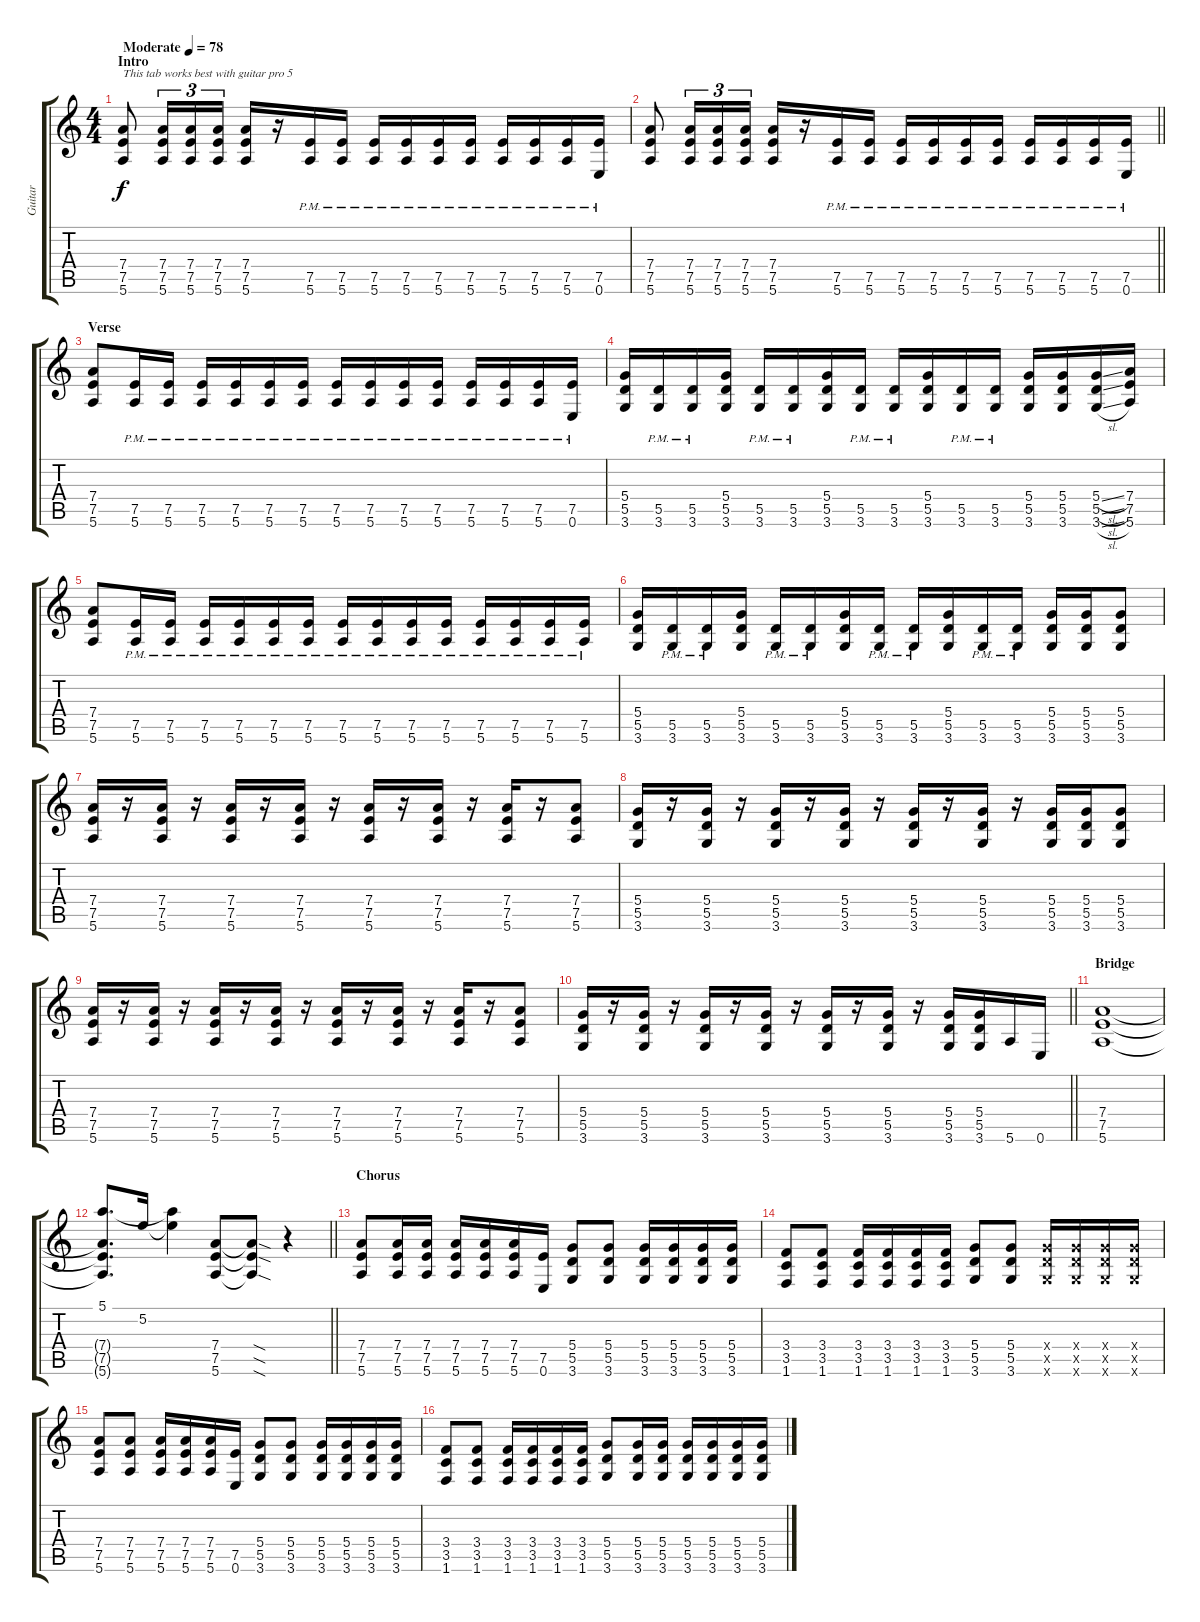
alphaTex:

\track ("Guitar" "Guitar") {instrument distortionguitar}
\staff {score tabs}
\tuning (E4 B3 G3 D3 A2 E2) {hide}
\ts (4 4)
\section ("" "Intro")
\tempo (78 "Moderate")
\clef g2
\ks c
(7.4 7.5 5.6).8{txt "This tab works best with guitar pro 5" dy f instrument distortionguitar} (7.4 7.5 5.6).16{tu (3 2)} (7.4 7.5 5.6).16{tu (3 2)} (7.4 7.5 5.6).16{tu (3 2)} (7.4 7.5 5.6).16 r.16 (7.5{pm} 5.6{pm}).16 (7.5{pm} 5.6{pm}).16 (7.5{pm} 5.6{pm}).16 (7.5{pm} 5.6{pm}).16 (7.5{pm} 5.6{pm}).16 (7.5{pm} 5.6{pm}).16 (7.5{pm} 5.6{pm}).16 (7.5{pm} 5.6{pm}).16 (7.5{pm} 5.6{pm}).16 (7.5{pm} 0.6{pm}).16 |
\barLineRight lightlight
(7.4 7.5 5.6).8 (7.4 7.5 5.6).16{tu (3 2)} (7.4 7.5 5.6).16{tu (3 2)} (7.4 7.5 5.6).16{tu (3 2)} (7.4 7.5 5.6).16 r.16 (7.5{pm} 5.6{pm}).16 (7.5{pm} 5.6{pm}).16 (7.5{pm} 5.6{pm}).16 (7.5{pm} 5.6{pm}).16 (7.5{pm} 5.6{pm}).16 (7.5{pm} 5.6{pm}).16 (7.5{pm} 5.6{pm}).16 (7.5{pm} 5.6{pm}).16 (7.5{pm} 5.6{pm}).16 (7.5{pm} 0.6{pm}).16 |
\section ("" "Verse")
(7.4 7.5 5.6).8 (7.5{pm} 5.6{pm}).16 (7.5{pm} 5.6{pm}).16 (7.5{pm} 5.6{pm}).16 (7.5{pm} 5.6{pm}).16 (7.5{pm} 5.6{pm}).16 (7.5{pm} 5.6{pm}).16 (7.5{pm} 5.6{pm}).16 (7.5{pm} 5.6{pm}).16 (7.5{pm} 5.6{pm}).16 (7.5{pm} 5.6{pm}).16 (7.5{pm} 5.6{pm}).16 (7.5{pm} 5.6{pm}).16 (7.5{pm} 5.6{pm}).16 (7.5{pm} 0.6{pm}).16 |
(5.4 5.5 3.6).16 (5.5{pm} 3.6{pm}).16 (5.5{pm} 3.6{pm}).16 (5.4 5.5 3.6).16 (5.5{pm} 3.6{pm}).16 (5.5{pm} 3.6{pm}).16 (5.4 5.5 3.6).16 (5.5{pm} 3.6{pm}).16 (5.5{pm} 3.6{pm}).16 (5.4 5.5 3.6).16 (5.5{pm} 3.6{pm}).16 (5.5{pm} 3.6{pm}).16 (5.4 5.5 3.6).16 (5.4 5.5 3.6).16 (5.4{sl} 5.5{sl} 3.6{sl}).16 (7.4 7.5 5.6).16 |
(7.4 7.5 5.6).8 (7.5{pm} 5.6{pm}).16 (7.5{pm} 5.6{pm}).16 (7.5{pm} 5.6{pm}).16 (7.5{pm} 5.6{pm}).16 (7.5{pm} 5.6{pm}).16 (7.5{pm} 5.6{pm}).16 (7.5{pm} 5.6{pm}).16 (7.5{pm} 5.6{pm}).16 (7.5{pm} 5.6{pm}).16 (7.5{pm} 5.6{pm}).16 (7.5{pm} 5.6{pm}).16 (7.5{pm} 5.6{pm}).16 (7.5{pm} 5.6{pm}).16 (7.5{pm} 5.6{pm}).16 |
(5.4 5.5 3.6).16 (5.5{pm} 3.6{pm}).16 (5.5{pm} 3.6{pm}).16 (5.4 5.5 3.6).16 (5.5{pm} 3.6{pm}).16 (5.5{pm} 3.6{pm}).16 (5.4 5.5 3.6).16 (5.5{pm} 3.6{pm}).16 (5.5{pm} 3.6{pm}).16 (5.4 5.5 3.6).16 (5.5{pm} 3.6{pm}).16 (5.5{pm} 3.6{pm}).16 (5.4 5.5 3.6).16 (5.4 5.5 3.6).16 (5.4 5.5 3.6).8 |
(7.4 7.5 5.6).16 r.16 (7.4 7.5 5.6).16 r.16 (7.4 7.5 5.6).16 r.16 (7.4 7.5 5.6).16 r.16 (7.4 7.5 5.6).16 r.16 (7.4 7.5 5.6).16 r.16 (7.4 7.5 5.6).16 r.16 (7.4 7.5 5.6).8 |
(5.4 5.5 3.6).16 r.16 (5.4 5.5 3.6).16 r.16 (5.4 5.5 3.6).16 r.16 (5.4 5.5 3.6).16 r.16 (5.4 5.5 3.6).16 r.16 (5.4 5.5 3.6).16 r.16 (5.4 5.5 3.6).16 (5.4 5.5 3.6).16 (5.4 5.5 3.6).8 |
(7.4 7.5 5.6).16 r.16 (7.4 7.5 5.6).16 r.16 (7.4 7.5 5.6).16 r.16 (7.4 7.5 5.6).16 r.16 (7.4 7.5 5.6).16 r.16 (7.4 7.5 5.6).16 r.16 (7.4 7.5 5.6).16 r.16 (7.4 7.5 5.6).8 |
\barLineRight lightlight
(5.4 5.5 3.6).16 r.16 (5.4 5.5 3.6).16 r.16 (5.4 5.5 3.6).16 r.16 (5.4 5.5 3.6).16 r.16 (5.4 5.5 3.6).16 r.16 (5.4 5.5 3.6).16 r.16 (5.4 5.5 3.6).16 (5.4 5.5 3.6).16 5.6.16 0.6.16 |
\section ("" "Bridge")
(7.4 7.5 5.6).1 |
\barLineRight lightlight
(5.1 7.4{t} 7.5{t} 5.6{t}).8{d} 5.2.16 (5.1{t} 5.2{t}).4 (7.4 7.5 5.6).8 (7.4{sod t} 7.5{sod t} 5.6{sod t}).8 r.4 |
\section ("" "Chorus")
(7.4 7.5 5.6).8 (7.4 7.5 5.6).16 (7.4 7.5 5.6).16 (7.4 7.5 5.6).16 (7.4 7.5 5.6).16 (7.4 7.5 5.6).16 (7.5 0.6).16 (5.4 5.5 3.6).8 (5.4 5.5 3.6).8 (5.4 5.5 3.6).16 (5.4 5.5 3.6).16 (5.4 5.5 3.6).16 (5.4 5.5 3.6).16 |
(3.4 3.5 1.6).8 (3.4 3.5 1.6).8 (3.4 3.5 1.6).16 (3.4 3.5 1.6).16 (3.4 3.5 1.6).16 (3.4 3.5 1.6).16 (5.4 5.5 3.6).8 (5.4 5.5 3.6).8 (5.4{x} 5.5{x} 3.6{x}).16 (5.4{x} 5.5{x} 3.6{x}).16 (5.4{x} 5.5{x} 3.6{x}).16 (5.4{x} 5.5{x} 3.6{x}).16 |
(7.4 7.5 5.6).8 (7.4 7.5 5.6).8 (7.4 7.5 5.6).16 (7.4 7.5 5.6).16 (7.4 7.5 5.6).16 (7.5 0.6).16 (5.4 5.5 3.6).8 (5.4 5.5 3.6).8 (5.4 5.5 3.6).16 (5.4 5.5 3.6).16 (5.4 5.5 3.6).16 (5.4 5.5 3.6).16 |
(3.4 3.5 1.6).8 (3.4 3.5 1.6).8 (3.4 3.5 1.6).16 (3.4 3.5 1.6).16 (3.4 3.5 1.6).16 (3.4 3.5 1.6).16 (5.4 5.5 3.6).8 (5.4 5.5 3.6).16 (5.4 5.5 3.6).16 (5.4 5.5 3.6).16 (5.4 5.5 3.6).16 (5.4 5.5 3.6).16 (5.4 5.5 3.6).16
